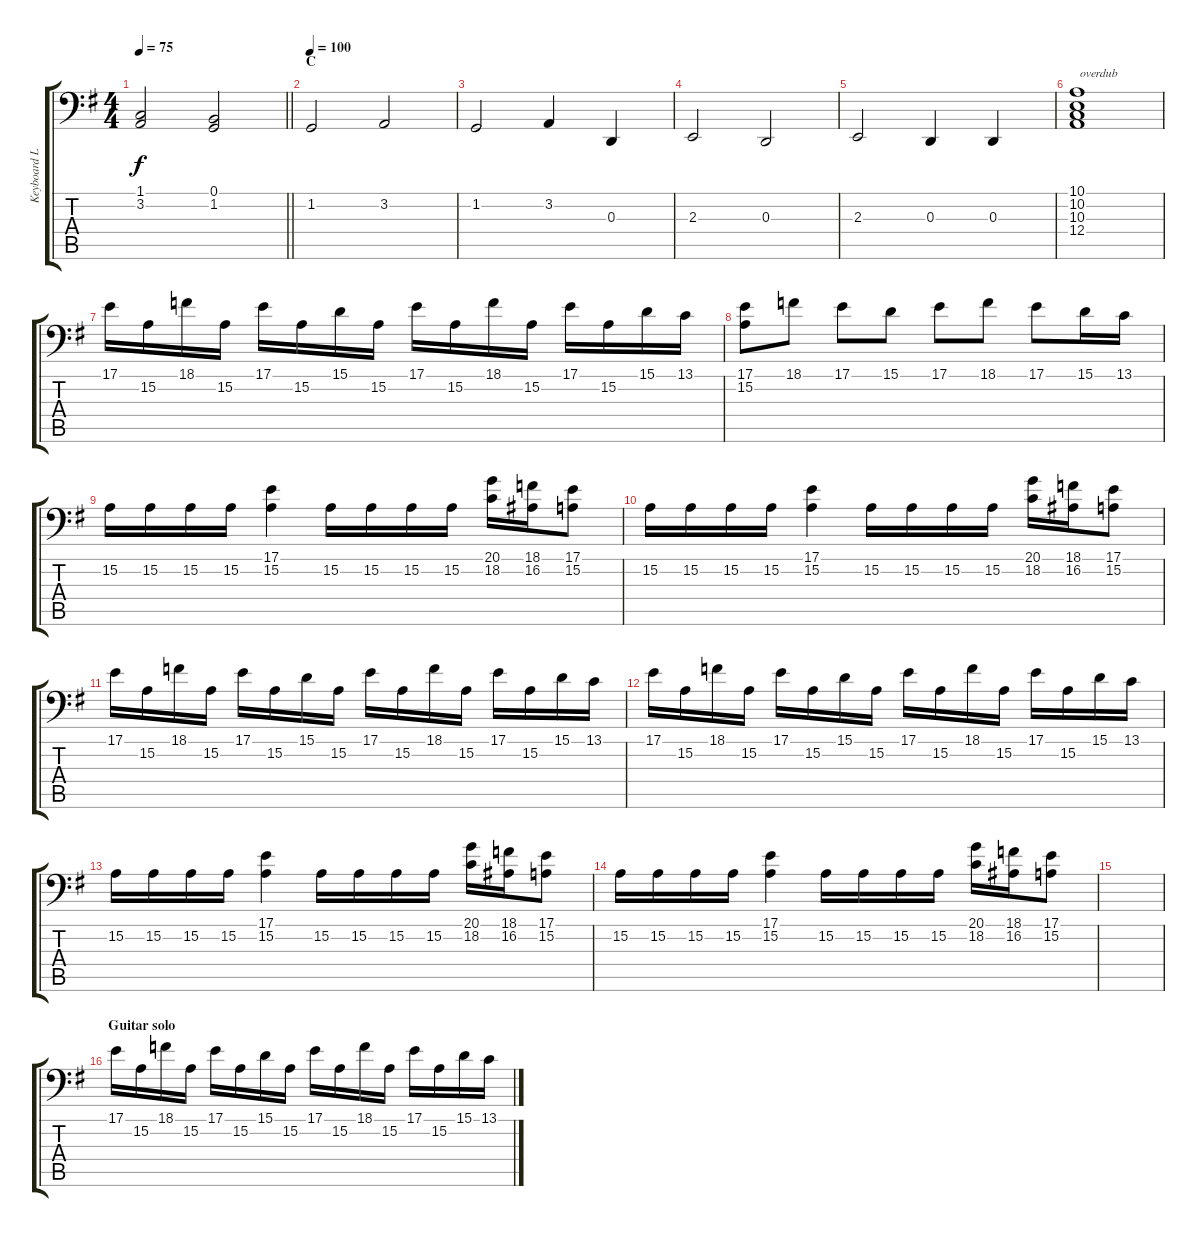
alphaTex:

\track ("Keyboard L" "Keyboard L") {instrument electricpiano1}
\staff {score tabs}
\tuning (B2 Gb2 D2 A1 E1 B0) {hide}
\ts (4 4)
\tempo 75
\clef f4
\barLineRight lightlight
\ks eminor
(1.1 3.2).2{dy f} (0.1 1.2).2 |
\section ("" "C")
\tempo 100
1.2.2{instrument drawbarorgan} 3.2.2 |
1.2.2 3.2.4 0.3.4 |
2.3.2 0.3.2 |
2.3.2 0.3.4 0.3.4 |
(10.1 10.2 10.3 12.4).1{txt " overdub" volume 10 instrument pad1newage} |
17.1.16 15.2.16 18.1.16 15.2.16 17.1.16 15.2.16 15.1.16 15.2.16 17.1.16 15.2.16 18.1.16 15.2.16 17.1.16 15.2.16 15.1.16 13.1.16 |
(17.1 15.2).8 18.1.8 17.1.8 15.1.8 17.1.8 18.1.8 17.1.8 15.1.16 13.1.16 |
15.2.16 15.2.16 15.2.16 15.2.16 (17.1 15.2).4 15.2.16 15.2.16 15.2.16 15.2.16 (20.1 18.2).16 (18.1 16.2).16 (17.1 15.2).8 |
15.2.16 15.2.16 15.2.16 15.2.16 (17.1 15.2).4 15.2.16 15.2.16 15.2.16 15.2.16 (20.1 18.2).16 (18.1 16.2).16 (17.1 15.2).8 |
17.1.16 15.2.16 18.1.16 15.2.16 17.1.16 15.2.16 15.1.16 15.2.16 17.1.16 15.2.16 18.1.16 15.2.16 17.1.16 15.2.16 15.1.16 13.1.16 |
17.1.16 15.2.16 18.1.16 15.2.16 17.1.16 15.2.16 15.1.16 15.2.16 17.1.16 15.2.16 18.1.16 15.2.16 17.1.16 15.2.16 15.1.16 13.1.16 |
15.2.16 15.2.16 15.2.16 15.2.16 (17.1 15.2).4 15.2.16 15.2.16 15.2.16 15.2.16 (20.1 18.2).16 (18.1 16.2).16 (17.1 15.2).8 |
15.2.16 15.2.16 15.2.16 15.2.16 (17.1 15.2).4 15.2.16 15.2.16 15.2.16 15.2.16 (20.1 18.2).16 (18.1 16.2).16 (17.1 15.2).8 |
|
\section ("" "Guitar solo")
17.1.16 15.2.16 18.1.16 15.2.16 17.1.16 15.2.16 15.1.16 15.2.16 17.1.16 15.2.16 18.1.16 15.2.16 17.1.16 15.2.16 15.1.16 13.1.16
